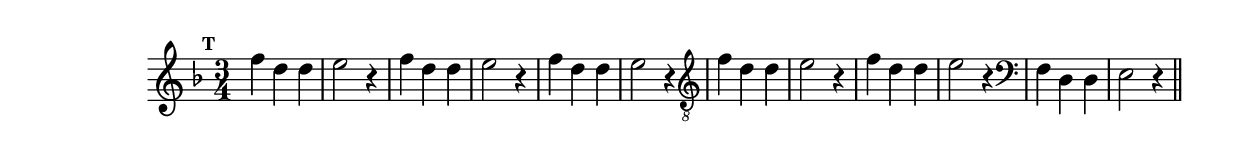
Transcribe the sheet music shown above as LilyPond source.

%% -*- coding: utf-8 -*-
\version "2.12.1"

%% \header { texidoc="Perguntas e Respostas"}

\relative c'' {

  \override Staff.TimeSignature #'style = #'()
  \time 3/4 
  \override Score.BarNumber #'transparent = ##t
  \override Score.RehearsalMark #'font-size = #-2
  \override Score.BarNumber #'transparent = ##t
  \set Score.markFormatter = #format-mark-numbers
  \key d \minor

  \mark 19

  %% CAVAQUINHO - BANJO
  \tag #'cv {
    f4 d d | e2 r4 
  }

  %% BANDOLIM
  \tag #'bd {
    f4 d d | e2 r4 
  }

  %% VIOLA
  \tag #'va {
    f4 d d | e2 r4 
  }

  %% VIOLÃO TENOR
  \tag #'vt {
    \clef "G_8"
    f,4 d d | e2 r4            
  }

  %% VIOLÃO
  \tag #'vi {
    \clef "G_8"
    f4 d d | e2 r4 
  }

  %% BAIXO - BAIXOLÃO
  \tag #'bx {
    \clef bass
    f,4 d d | e2 r4             
  }


  %% END DOCUMENT
  \bar "||"
}
